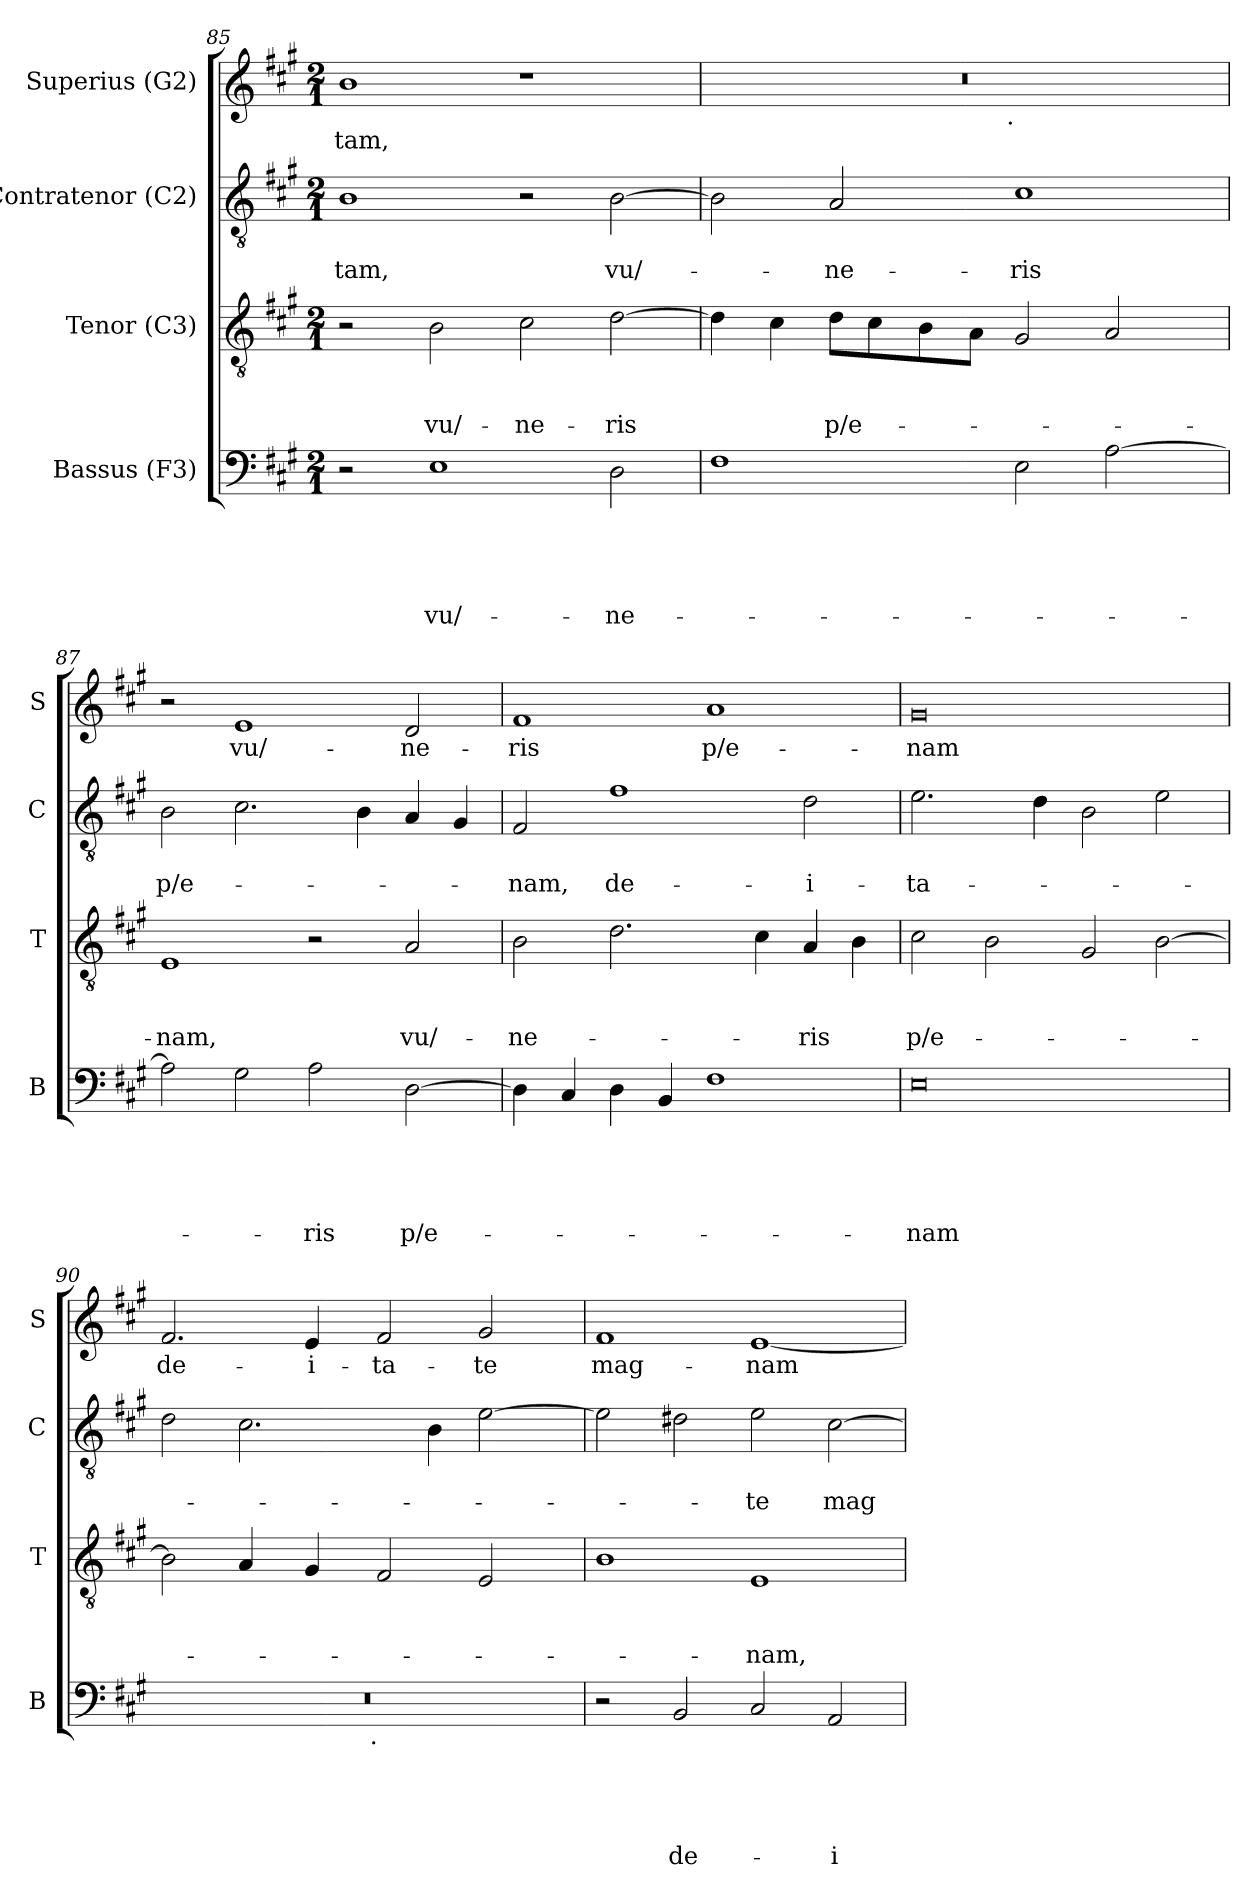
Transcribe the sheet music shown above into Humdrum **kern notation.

**kern	**text	**text	**text	**text	**text	**kern	**text	**text	**text	**kern	**text	**text	**kern	**text
*part4	*part4	*part4	*part4	*part4	*part4	*part3	*part3	*part3	*part3	*part2	*part2	*part2	*part1	*part1
*staff4	*staff4	*staff4	*staff4	*staff4	*staff4	*staff3	*staff3	*staff3	*staff3	*staff2	*staff2	*staff2	*staff1	*staff1
*I"Bassus (F3)	*	*	*	*	*	*I"Tenor (C3)	*	*	*	*I"Contratenor (C2)	*	*	*I"Superius (G2)	*
*I'B	*	*	*	*	*	*I'T	*	*	*	*I'C	*	*	*I'S	*
*clefF4	*	*	*	*	*	*clefGv2	*	*	*	*clefGv2	*	*	*clefG2	*
*k[f#c#g#]	*	*	*	*	*	*k[f#c#g#]	*	*	*	*k[f#c#g#]	*	*	*k[f#c#g#]	*
*A:	*	*	*	*	*	*A:	*	*	*	*A:	*	*	*A:	*
*M2/1	*	*	*	*	*	*M2/1	*	*	*	*M2/1	*	*	*M2/1	*
=85	=85	=85	=85	=85	=85	=85	=85	=85	=85	=85	=85	=85	=85	=85
!	!	!	!	!	!	!	!	!	!	!	!	!LO:LY:b	!	!LO:LY:b
2r	.	.	.	.	.	2r	.	.	.	1B	.	-tam,	1b	tam,
!	!	!	!	!	!LO:LY:b	!	!	!	!LO:LY:b	!	!	!	!	!
1E	.	.	.	.	vu/-	2B\	.	.	vu/-	.	.	.	.	.
!	!	!	!	!	!	!	!	!	!LO:LY:b	!	!	!	!	!
.	.	.	.	.	.	2c#\	.	.	-ne-	2r	.	.	1r	.
!	!	!	!	!	!LO:LY:b	!	!	!	!LO:LY:b	!	!	!LO:LY:b	!	!
2D\	.	.	.	.	-ne-	[>2d\	.	.	-ris	[>2B\	.	vu/-	.	.
=86	=86	=86	=86	=86	=86	=86	=86	=86	=86	=86	=86	=86	=86	=86
*	*	*	*	*	*	*	*	*	*	*	*	*	*^	*
1F#	.	.	.	.	.	4d\]	.	.	.	2B\]	.	.	0r	3%2ryy	.
.	.	.	.	.	.	4c#\	.	.	.	.	.	.	.	.	.
!	!	!	!	!	!	!	!	!	!LO:LY:b	!	!	!LO:LY:b	!	!	!
.	.	.	.	.	.	8d\L	.	.	p/e-	2A/	.	-ne-	.	.	.
.	.	.	.	.	.	8c#\	.	.	.	.	.	.	.	.	.
.	.	.	.	.	.	.	.	.	.	.	.	.	.	6ryy	.
.	.	.	.	.	.	8B\	.	.	.	.	.	.	.	.	.
.	.	.	.	.	.	.	.	.	.	.	.	.	.	12...ryy	.
.	.	.	.	.	.	8A\J	.	.	.	.	.	.	.	.	.
!	!	!	!	!	!	!	!	!	!	!	!	!	!	!LO:TX:b:t=.	!
.	.	.	.	.	.	.	.	.	.	.	.	.	.	3%2ryy	.
!	!	!	!	!	!	!	!	!	!	!	!	!LO:LY:b	!	!	!
2E\	.	.	.	.	.	2G#/	.	.	.	1c#	.	-ris	.	.	.
[>2A\	.	.	.	.	.	2A/	.	.	.	.	.	.	.	.	.
.	.	.	.	.	.	.	.	.	.	.	.	.	.	3ryy	.
.	.	.	.	.	.	.	.	.	.	.	.	.	.	96ryy	.
=87	=87	=87	=87	=87	=87	=87	=87	=87	=87	=87	=87	=87	=87	=87	=87
!	!	!	!	!	!	!	!	!	!LO:LY:b	!	!	!LO:LY:b	!	!	!
*	*	*	*	*	*	*	*	*	*	*	*	*	*v	*v	*
2A\]	.	.	.	.	.	1E	.	.	-nam,	2B\	.	p/e-	2r	.
!	!	!	!	!	!	!	!	!	!	!	!	!	!	!LO:LY:b
2G#\	.	.	.	.	.	.	.	.	.	2.c#\	.	.	1e	vu/-
!	!	!	!	!	!LO:LY:b	!	!	!	!	!	!	!	!	!
2A\	.	.	.	.	-ris	2r	.	.	.	.	.	.	.	.
.	.	.	.	.	.	.	.	.	.	4B\	.	.	.	.
!	!	!	!	!	!LO:LY:b	!	!	!	!LO:LY:b	!	!	!	!	!LO:LY:b
[>2D\	.	.	.	.	p/e-	2A/	.	.	vu/-	4A/	.	.	2d/	-ne-
.	.	.	.	.	.	.	.	.	.	4G#/	.	.	.	.
=88	=88	=88	=88	=88	=88	=88	=88	=88	=88	=88	=88	=88	=88	=88
!	!	!	!	!	!	!	!	!	!LO:LY:b	!	!	!LO:LY:b	!	!LO:LY:b
4D\]	.	.	.	.	.	2B\	.	.	-ne-	2F#/	.	-nam,	1f#	-ris
4C#/	.	.	.	.	.	.	.	.	.	.	.	.	.	.
!	!	!	!	!	!	!	!	!	!	!	!	!LO:LY:b	!	!
4D\	.	.	.	.	.	2.d\	.	.	.	1f#	.	de-	.	.
4BB/	.	.	.	.	.	.	.	.	.	.	.	.	.	.
!	!	!	!	!	!	!	!	!	!	!	!	!	!	!LO:LY:b
1F#	.	.	.	.	.	.	.	.	.	.	.	.	1a	p/e-
.	.	.	.	.	.	4c#\	.	.	.	.	.	.	.	.
!	!	!	!	!	!	!	!	!	!LO:LY:b	!	!	!LO:LY:b	!	!
.	.	.	.	.	.	4A/	.	.	-ris	2d\	.	-i-	.	.
.	.	.	.	.	.	4B\	.	.	.	.	.	.	.	.
!!LO:LB:g=z
=89	=89	=89	=89	=89	=89	=89	=89	=89	=89	=89	=89	=89	=89	=89
!	!	!	!	!	!LO:LY:b	!	!	!	!LO:LY:b	!	!	!LO:LY:b	!	!LO:LY:b
0E	.	.	.	.	-nam	2c#\	.	.	p/e-	2.e\	.	-ta-	0g#	-nam
.	.	.	.	.	.	2B\	.	.	.	.	.	.	.	.
.	.	.	.	.	.	.	.	.	.	4d\	.	.	.	.
.	.	.	.	.	.	2G#/	.	.	.	2B\	.	.	.	.
.	.	.	.	.	.	[>2B\	.	.	.	2e\	.	.	.	.
=90	=90	=90	=90	=90	=90	=90	=90	=90	=90	=90	=90	=90	=90	=90
!	!	!	!	!	!	!	!	!	!	!	!	!	!	!LO:LY:b
*^	*	*	*	*	*	*	*	*	*	*	*	*	*	*
0r	3%2ryy	.	.	.	.	.	2B\]	.	.	.	2d\	.	.	2.f#/	de-
.	.	.	.	.	.	.	4A/	.	.	.	2.c#\	.	.	.	.
.	6ryy	.	.	.	.	.	.	.	.	.	.	.	.	.	.
!	!	!	!	!	!	!	!	!	!	!	!	!	!	!	!LO:LY:b
.	.	.	.	.	.	.	4G#/	.	.	.	.	.	.	4e/	-i-
.	12...ryy	.	.	.	.	.	.	.	.	.	.	.	.	.	.
!	!LO:TX:b:t=.	!	!	!	!	!	!	!	!	!	!	!	!	!	!
.	3%2ryy	.	.	.	.	.	.	.	.	.	.	.	.	.	.
!	!	!	!	!	!	!	!	!	!	!	!	!	!	!	!LO:LY:b
.	.	.	.	.	.	.	2F#/	.	.	.	.	.	.	2f#/	-ta-
.	.	.	.	.	.	.	.	.	.	.	4B\	.	.	.	.
!	!	!	!	!	!	!	!	!	!	!	!	!	!	!	!LO:LY:b
.	.	.	.	.	.	.	2E/	.	.	.	[>2e\	.	.	2g#/	-te
.	3ryy	.	.	.	.	.	.	.	.	.	.	.	.	.	.
.	96ryy	.	.	.	.	.	.	.	.	.	.	.	.	.	.
=91	=91	=91	=91	=91	=91	=91	=91	=91	=91	=91	=91	=91	=91	=91	=91
!	!	!	!	!	!	!	!	!	!	!	!	!	!	!	!LO:LY:b
*v	*v	*	*	*	*	*	*	*	*	*	*	*	*	*	*
2r	.	.	.	.	.	1B	.	.	.	2e\]	.	.	1f#	mag-
!	!	!	!	!	!LO:LY:b	!	!	!	!	!	!	!	!	!
2BB/	.	.	.	.	de-	.	.	.	.	2d#\	.	.	.	.
!	!	!	!	!	!	!	!	!	!LO:LY:b	!	!	!LO:LY:b	!	!LO:LY:b
2C#/	.	.	.	.	.	1E	.	.	-nam,	2e\	.	-te	[<1e	-nam
!	!	!	!	!	!LO:LY:b	!	!	!	!	!	!	!LO:LY:b	!	!
2AA/	.	.	.	.	-i-	.	.	.	.	[>2c#\	.	mag-	.	.
=	=	=	=	=	=	=	=	=	=	=	=	=	=	=
*-	*-	*-	*-	*-	*-	*-	*-	*-	*-	*-	*-	*-	*-	*-
